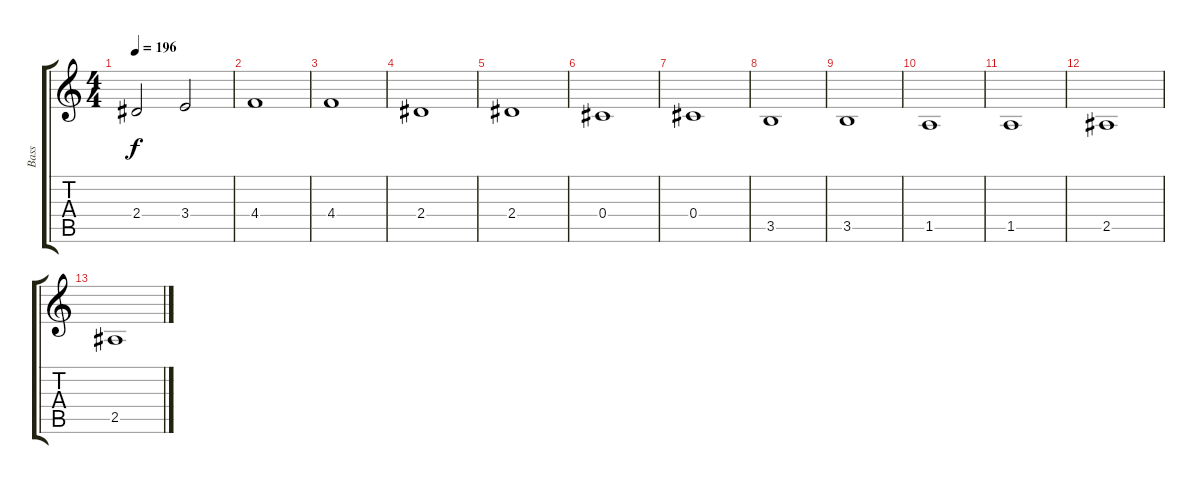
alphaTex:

\track ("Bass" "Bass") {instrument electricbasspick}
\staff {score tabs}
\tuning (Eb4 Bb3 Gb3 Db3 Ab2 Eb2) {hide}
\ts (4 4)
\tempo 196
\clef g2
\ks c
2.4.2{dy f} 3.4.2 |
4.4.1 |
4.4.1 |
2.4.1 |
2.4.1 |
0.4.1 |
0.4.1 |
3.5.1 |
3.5.1 |
1.5.1 |
1.5.1 |
2.5.1 |
2.5.1
